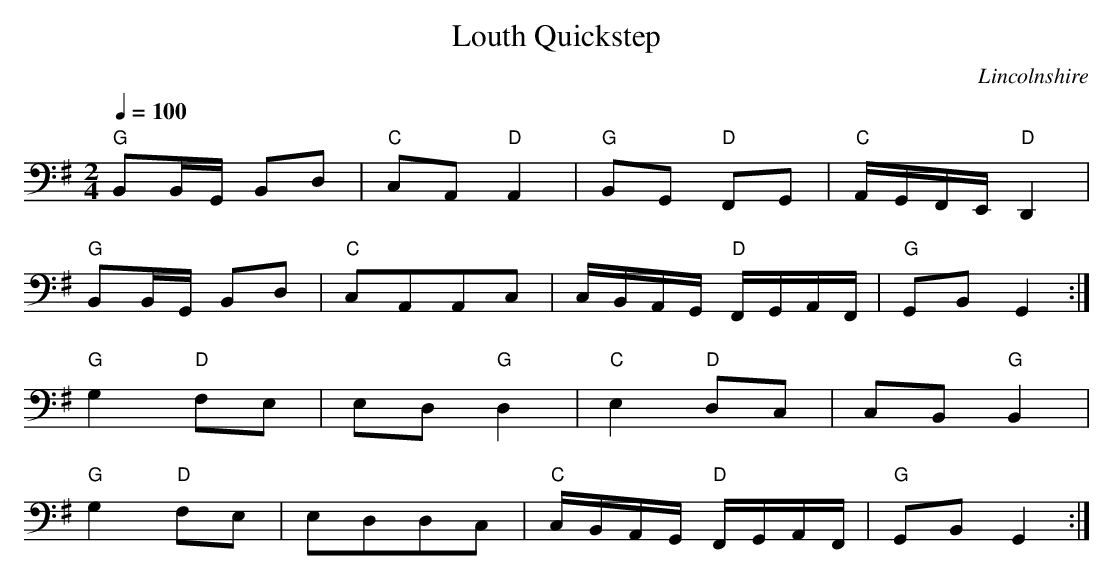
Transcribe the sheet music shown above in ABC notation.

X:1
T: Louth Quickstep
O: Lincolnshire
M: 2/4
K: G clef=bass middle=d
L: 1/8
Q: 1/4=100
"G" BB/G/ Bd | "C" cA "D" A2 | "G" BG "D" FG | "C" A/G/F/E/ "D" D2 |
"G" BB/G/ Bd | "C" cAAc | c/B/A/G/ "D" F/G/A/F/ | "G" GB G2 :|
"G" g2 "D" fe | ed "G" d2 | "C" e2 "D" dc | cB "G" B2 |
"G" g2 "D" fe | eddc | "C" c/B/A/G/ "D" F/G/A/F/ | "G" GB G2 :|
